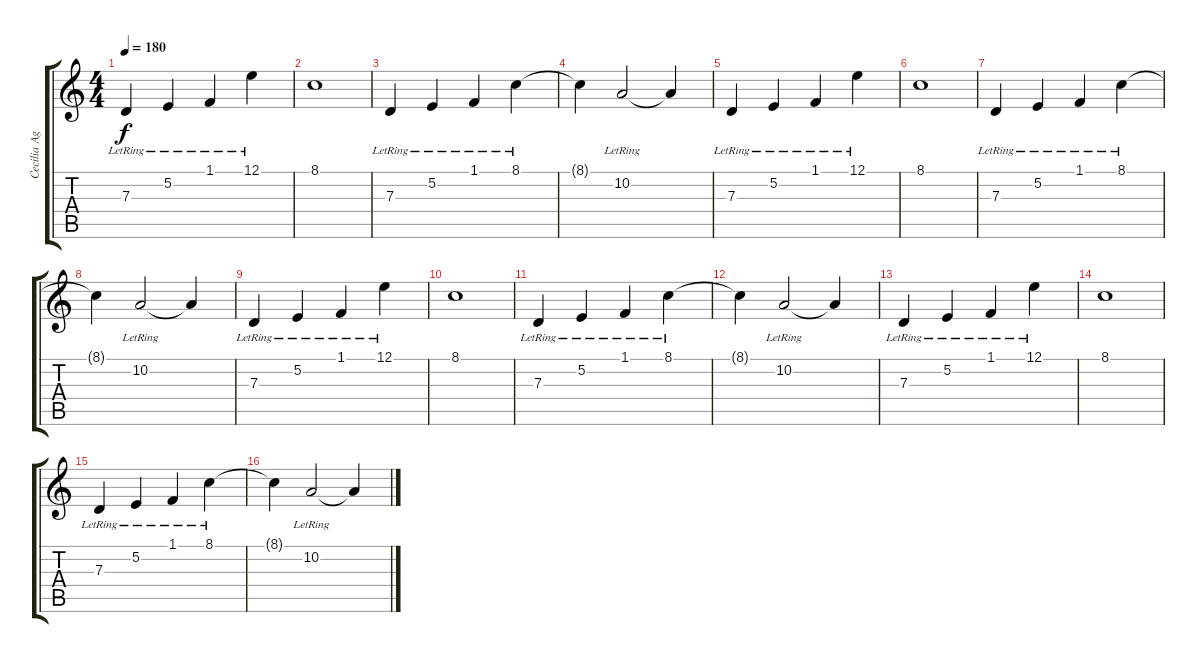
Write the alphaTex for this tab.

\track ("Cecilia Aguayo (Sintetizador 1)" "Cecilia Ag") {instrument orchestralharp}
\staff {score tabs}
\tuning (E4 B3 G3 D3 A2 E2) {hide}
\ts (4 4)
\tempo 180
\clef g2
\ks c
7.3{lr}.4{dy f} 5.2{lr}.4 1.1{lr}.4 12.1{lr}.4 |
8.1.1 |
7.3{lr}.4 5.2{lr}.4 1.1{lr}.4 8.1{lr}.4 |
8.1{t}.4 10.2{lr}.2 10.2{t}.4 |
7.3{lr}.4 5.2{lr}.4 1.1{lr}.4 12.1{lr}.4 |
8.1.1 |
7.3{lr}.4 5.2{lr}.4 1.1{lr}.4 8.1{lr}.4 |
8.1{t}.4 10.2{lr}.2 10.2{t}.4 |
7.3{lr}.4 5.2{lr}.4 1.1{lr}.4 12.1{lr}.4 |
8.1.1 |
7.3{lr}.4 5.2{lr}.4 1.1{lr}.4 8.1{lr}.4 |
8.1{t}.4 10.2{lr}.2 10.2{t}.4 |
7.3{lr}.4 5.2{lr}.4 1.1{lr}.4 12.1{lr}.4 |
8.1.1 |
7.3{lr}.4 5.2{lr}.4 1.1{lr}.4 8.1{lr}.4 |
8.1{t}.4 10.2{lr}.2 10.2{t}.4
